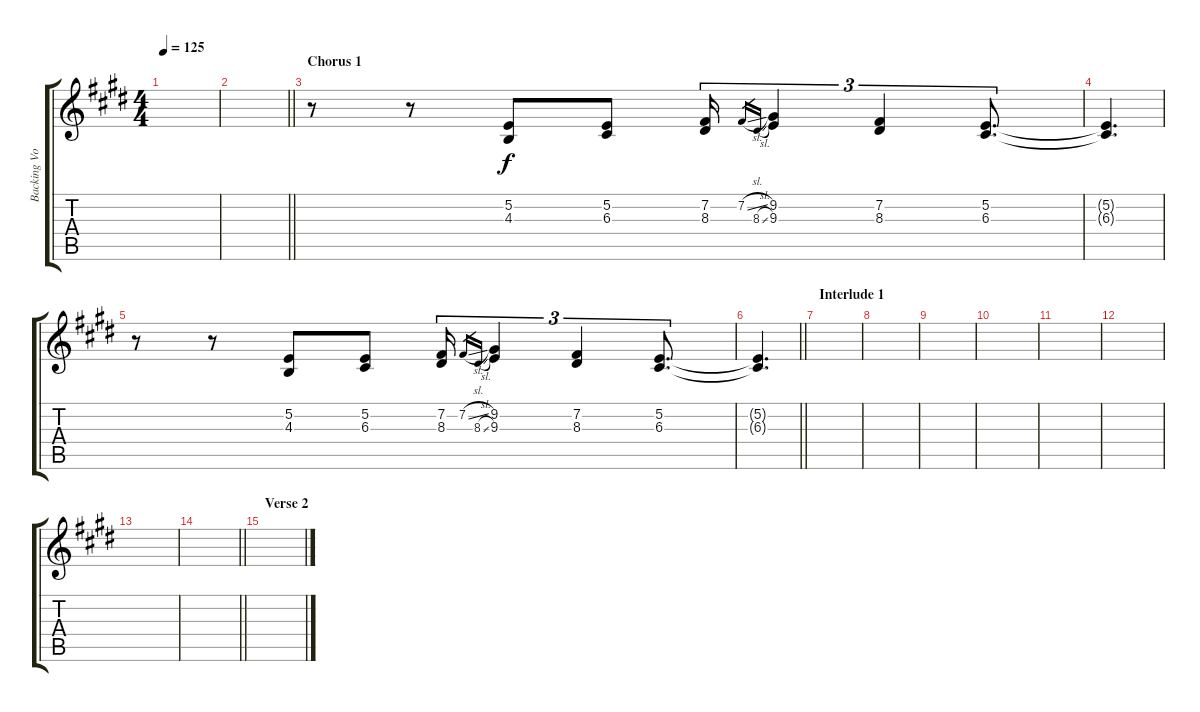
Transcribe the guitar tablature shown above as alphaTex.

\track ("Backing Vocals" "Backing Vo") {instrument choiraahs}
\staff {score tabs}
\tuning (E4 B3 G3 D3 A2 E2) {hide}
\ts (4 4)
\tempo 125
\clef g2
\ks c#minor
|
\barLineRight lightlight
|
\section ("" "Chorus 1")
r.8 r.8 (5.2 4.3).8 (5.2 6.3).8 (7.2 8.3).16{tu (3 2)} 7.2{sl}.16{gr} 8.3{sl}.16{gr} (9.2 9.3).4{tu (3 2)} (7.2 8.3).4{tu (3 2)} (5.2 6.3).8{d tu (3 2)} |
(5.2{t} 6.3{t}).4{d} |
r.8 r.8 (5.2 4.3).8 (5.2 6.3).8 (7.2 8.3).16{tu (3 2)} 7.2{sl}.16{gr} 8.3{sl}.16{gr} (9.2 9.3).4{tu (3 2)} (7.2 8.3).4{tu (3 2)} (5.2 6.3).8{d tu (3 2)} |
\barLineRight lightlight
(5.2{t} 6.3{t}).4{d} |
\section ("" "Interlude 1")
|
|
|
|
|
|
|
\barLineRight lightlight
|
\section ("" "Verse 2")
